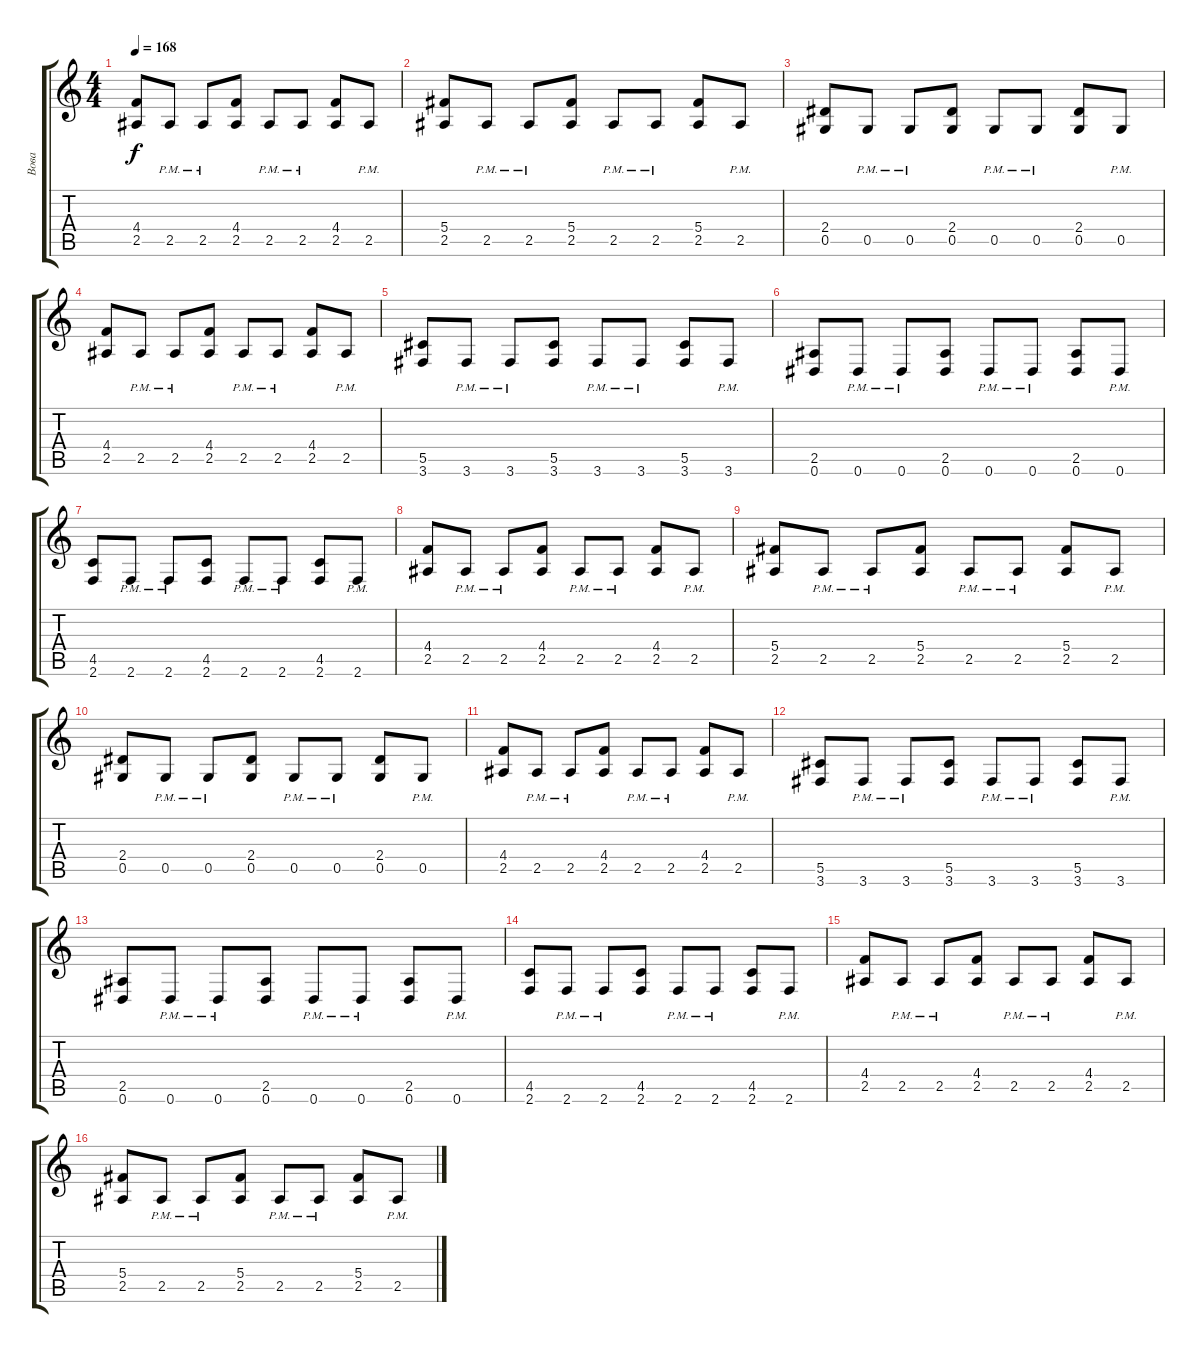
\track ("Вова" "Вова") {instrument distortionguitar}
\staff {score tabs}
\tuning (Eb4 Bb3 Gb3 Db3 Ab2 Eb2) {hide}
\ts (4 4)
\tempo 168
\clef g2
\ks c
(4.4 2.5).8{dy f} 2.5{pm}.8 2.5{pm}.8 (4.4 2.5).8 2.5{pm}.8 2.5{pm}.8 (4.4 2.5).8 2.5{pm}.8 |
(5.4 2.5).8 2.5{pm}.8 2.5{pm}.8 (5.4 2.5).8 2.5{pm}.8 2.5{pm}.8 (5.4 2.5).8 2.5{pm}.8 |
(2.4 0.5).8 0.5{pm}.8 0.5{pm}.8 (2.4 0.5).8 0.5{pm}.8 0.5{pm}.8 (2.4 0.5).8 0.5{pm}.8 |
(4.4 2.5).8 2.5{pm}.8 2.5{pm}.8 (4.4 2.5).8 2.5{pm}.8 2.5{pm}.8 (4.4 2.5).8 2.5{pm}.8 |
(5.5 3.6).8 3.6{pm}.8 3.6{pm}.8 (5.5 3.6).8 3.6{pm}.8 3.6{pm}.8 (5.5 3.6).8 3.6{pm}.8 |
(2.5 0.6).8 0.6{pm}.8 0.6{pm}.8 (2.5 0.6).8 0.6{pm}.8 0.6{pm}.8 (2.5 0.6).8 0.6{pm}.8 |
(4.5 2.6).8 2.6{pm}.8 2.6{pm}.8 (4.5 2.6).8 2.6{pm}.8 2.6{pm}.8 (4.5 2.6).8 2.6{pm}.8 |
(4.4 2.5).8 2.5{pm}.8 2.5{pm}.8 (4.4 2.5).8 2.5{pm}.8 2.5{pm}.8 (4.4 2.5).8 2.5{pm}.8 |
(5.4 2.5).8 2.5{pm}.8 2.5{pm}.8 (5.4 2.5).8 2.5{pm}.8 2.5{pm}.8 (5.4 2.5).8 2.5{pm}.8 |
(2.4 0.5).8 0.5{pm}.8 0.5{pm}.8 (2.4 0.5).8 0.5{pm}.8 0.5{pm}.8 (2.4 0.5).8 0.5{pm}.8 |
(4.4 2.5).8 2.5{pm}.8 2.5{pm}.8 (4.4 2.5).8 2.5{pm}.8 2.5{pm}.8 (4.4 2.5).8 2.5{pm}.8 |
(5.5 3.6).8 3.6{pm}.8 3.6{pm}.8 (5.5 3.6).8 3.6{pm}.8 3.6{pm}.8 (5.5 3.6).8 3.6{pm}.8 |
(2.5 0.6).8 0.6{pm}.8 0.6{pm}.8 (2.5 0.6).8 0.6{pm}.8 0.6{pm}.8 (2.5 0.6).8 0.6{pm}.8 |
(4.5 2.6).8 2.6{pm}.8 2.6{pm}.8 (4.5 2.6).8 2.6{pm}.8 2.6{pm}.8 (4.5 2.6).8 2.6{pm}.8 |
(4.4 2.5).8 2.5{pm}.8 2.5{pm}.8 (4.4 2.5).8 2.5{pm}.8 2.5{pm}.8 (4.4 2.5).8 2.5{pm}.8 |
(5.4 2.5).8 2.5{pm}.8 2.5{pm}.8 (5.4 2.5).8 2.5{pm}.8 2.5{pm}.8 (5.4 2.5).8 2.5{pm}.8
